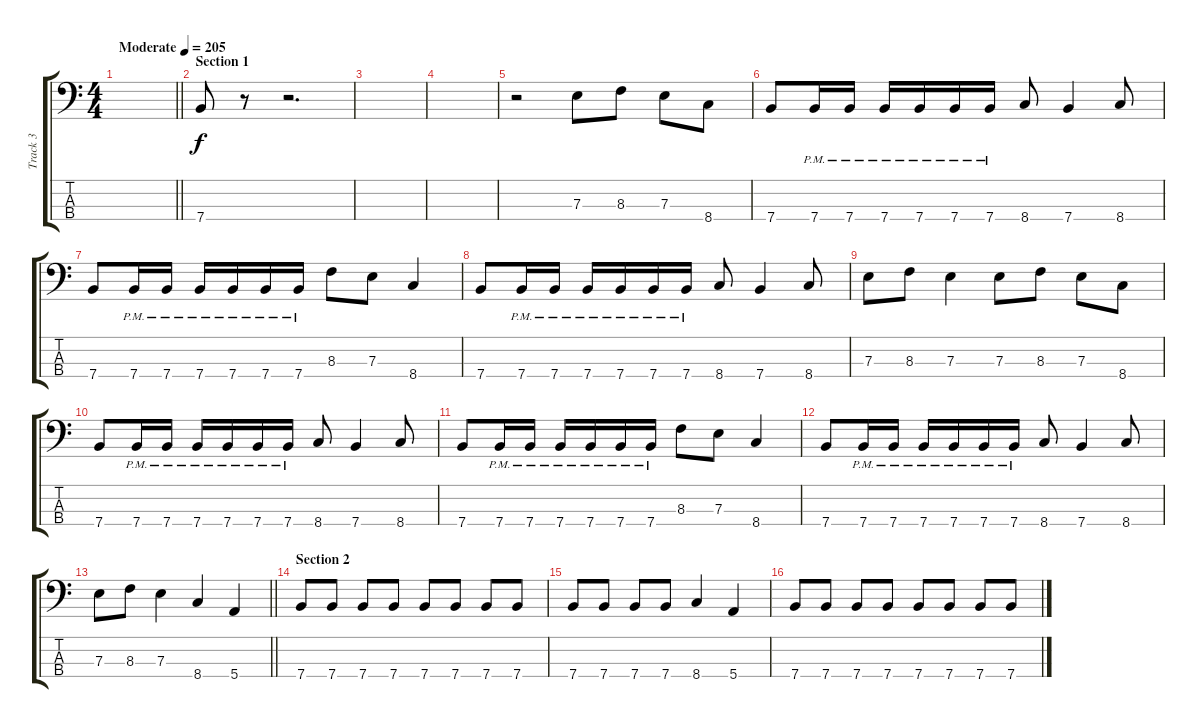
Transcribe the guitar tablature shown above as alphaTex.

\track ("Track 3" "Track 3") {instrument electricbasspick}
\staff {score tabs}
\tuning (G2 D2 A1 E1) {hide}
\ts (4 4)
\tempo (205 "Moderate")
\clef f4
\barLineRight lightlight
\ks c
|
\section ("" "Section 1")
7.4.8 r.8 r.2{d} |
|
|
r.2 7.3.8 8.3.8 7.3.8 8.4.8 |
7.4.8 7.4{pm}.16 7.4{pm}.16 7.4{pm}.16 7.4{pm}.16 7.4{pm}.16 7.4{pm}.16 8.4.8 7.4.4 8.4.8 |
7.4.8 7.4{pm}.16 7.4{pm}.16 7.4{pm}.16 7.4{pm}.16 7.4{pm}.16 7.4{pm}.16 8.3.8 7.3.8 8.4.4 |
7.4.8 7.4{pm}.16 7.4{pm}.16 7.4{pm}.16 7.4{pm}.16 7.4{pm}.16 7.4{pm}.16 8.4.8 7.4.4 8.4.8 |
7.3.8 8.3.8 7.3.4 7.3.8 8.3.8 7.3.8 8.4.8 |
7.4.8 7.4{pm}.16 7.4{pm}.16 7.4{pm}.16 7.4{pm}.16 7.4{pm}.16 7.4{pm}.16 8.4.8 7.4.4 8.4.8 |
7.4.8 7.4{pm}.16 7.4{pm}.16 7.4{pm}.16 7.4{pm}.16 7.4{pm}.16 7.4{pm}.16 8.3.8 7.3.8 8.4.4 |
7.4.8 7.4{pm}.16 7.4{pm}.16 7.4{pm}.16 7.4{pm}.16 7.4{pm}.16 7.4{pm}.16 8.4.8 7.4.4 8.4.8 |
\barLineRight lightlight
7.3.8 8.3.8 7.3.4 8.4.4 5.4.4 |
\section ("" "Section 2")
7.4.8 7.4.8 7.4.8 7.4.8 7.4.8 7.4.8 7.4.8 7.4.8 |
7.4.8 7.4.8 7.4.8 7.4.8 8.4.4 5.4.4 |
7.4.8 7.4.8 7.4.8 7.4.8 7.4.8 7.4.8 7.4.8 7.4.8
